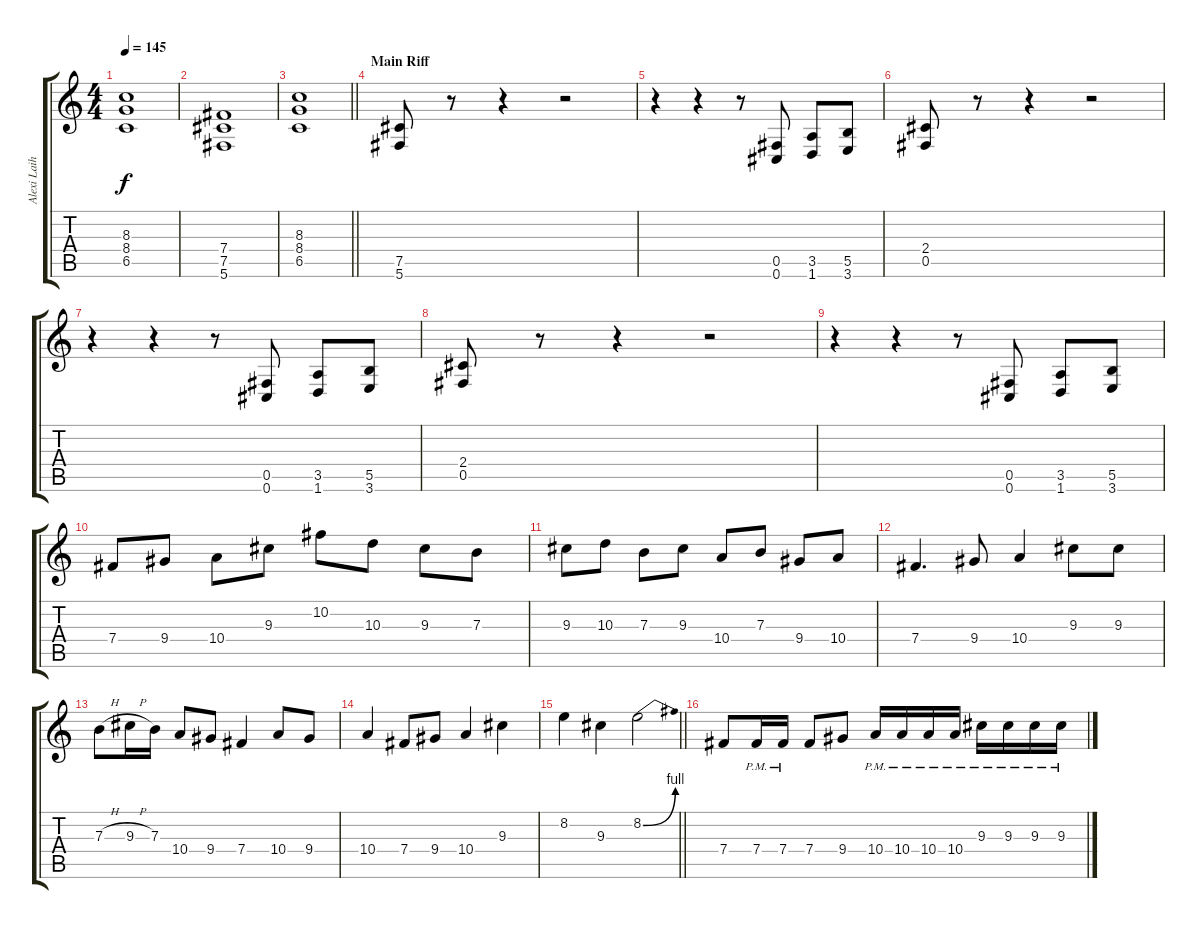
\track ("Alexi Laiho" "Alexi Laih") {instrument distortionguitar}
\staff {score tabs}
\tuning (Db4 Ab3 E3 B2 Gb2 Db2) {hide}
\ts (4 4)
\tempo 145
\clef g2
\ks c
(8.3 8.4 6.5).1{dy f} |
(7.4 7.5 5.6).1 |
\barLineRight lightlight
(8.3 8.4 6.5).1 |
\section ("" "Main Riff")
(7.5 5.6).8 r.8 r.4 r.2 |
r.4 r.4 r.8 (0.5 0.6).8 (3.5 1.6).8 (5.5 3.6).8 |
(2.4 0.5).8 r.8 r.4 r.2 |
r.4 r.4 r.8 (0.5 0.6).8 (3.5 1.6).8 (5.5 3.6).8 |
(2.4 0.5).8 r.8 r.4 r.2 |
r.4 r.4 r.8 (0.5 0.6).8 (3.5 1.6).8 (5.5 3.6).8 |
7.4.8 9.4.8 10.4.8 9.3.8 10.2.8 10.3.8 9.3.8 7.3.8 |
9.3.8 10.3.8 7.3.8 9.3.8 10.4.8 7.3.8 9.4.8 10.4.8 |
7.4.4{d} 9.4.8 10.4.4 9.3.8 9.3.8 |
7.3{h}.8 9.3{h}.16 7.3.16 10.4.8 9.4.8 7.4.4 10.4.8 9.4.8 |
10.4.4 7.4.8 9.4.8 10.4.4 9.3.4 |
\barLineRight lightlight
8.2.4 9.3.4 8.2{be (bend 0 0 60 4)}.2 |
7.4.8 7.4{pm}.16 7.4{pm}.16 7.4.8 9.4.8 10.4{pm}.16 10.4{pm}.16 10.4{pm}.16 10.4{pm}.16 9.3{pm}.16 9.3{pm}.16 9.3{pm}.16 9.3{pm}.16
